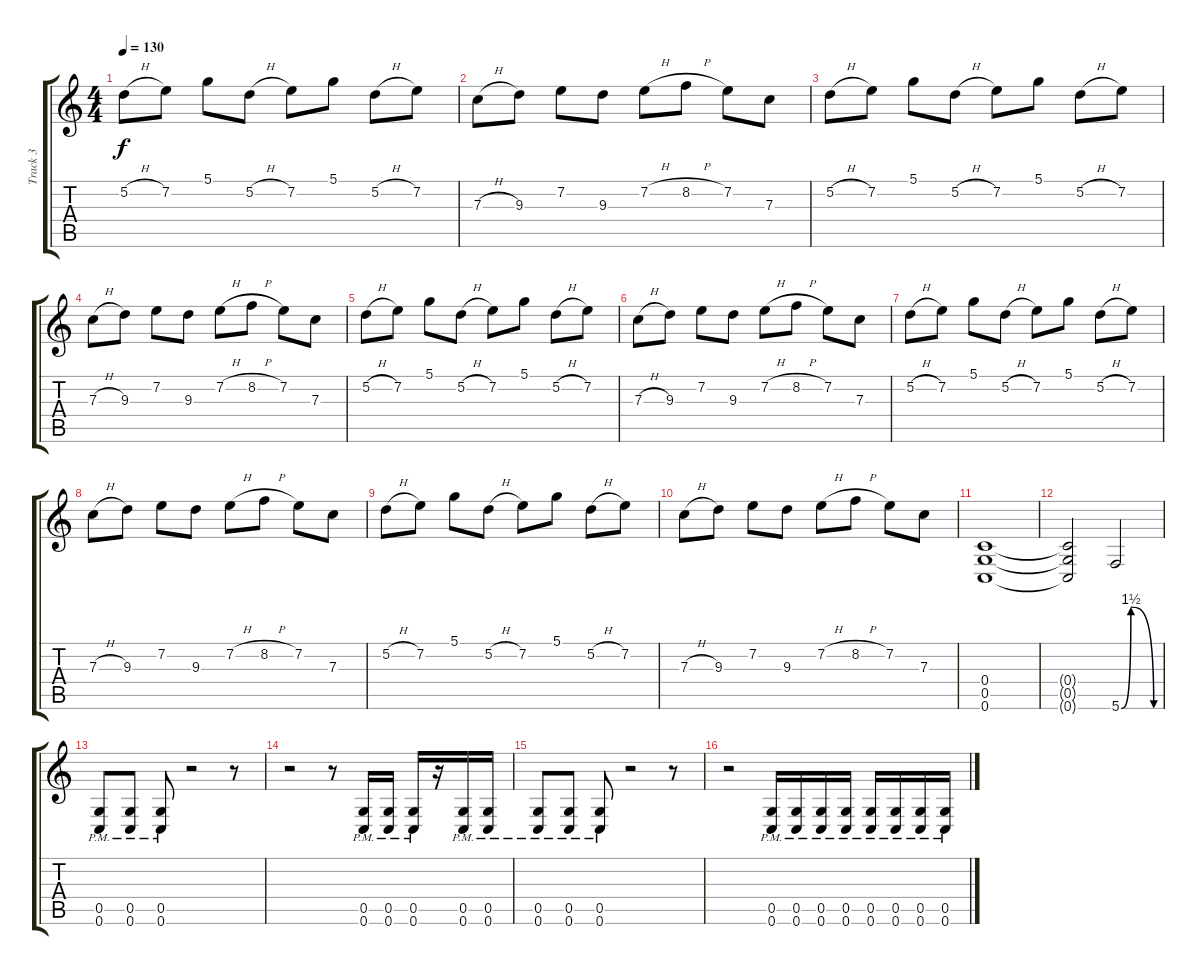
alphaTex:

\track ("Track 3" "Track 3") {instrument distortionguitar}
\staff {score tabs}
\tuning (D4 A3 F3 C3 G2 C2) {hide}
\ts (4 4)
\tempo 130
\clef g2
\ks c
5.2{h}.8{dy f} 7.2.8 5.1.8 5.2{h}.8 7.2.8 5.1.8 5.2{h}.8 7.2.8 |
7.3{h}.8 9.3.8 7.2.8 9.3.8 7.2{h}.8 8.2{h}.8 7.2.8 7.3.8 |
5.2{h}.8 7.2.8 5.1.8 5.2{h}.8 7.2.8 5.1.8 5.2{h}.8 7.2.8 |
7.3{h}.8 9.3.8 7.2.8 9.3.8 7.2{h}.8 8.2{h}.8 7.2.8 7.3.8 |
5.2{h}.8 7.2.8 5.1.8 5.2{h}.8 7.2.8 5.1.8 5.2{h}.8 7.2.8 |
7.3{h}.8 9.3.8 7.2.8 9.3.8 7.2{h}.8 8.2{h}.8 7.2.8 7.3.8 |
5.2{h}.8 7.2.8 5.1.8 5.2{h}.8 7.2.8 5.1.8 5.2{h}.8 7.2.8 |
7.3{h}.8 9.3.8 7.2.8 9.3.8 7.2{h}.8 8.2{h}.8 7.2.8 7.3.8 |
5.2{h}.8 7.2.8 5.1.8 5.2{h}.8 7.2.8 5.1.8 5.2{h}.8 7.2.8 |
7.3{h}.8 9.3.8 7.2.8 9.3.8 7.2{h}.8 8.2{h}.8 7.2.8 7.3.8 |
(0.4 0.5 0.6).1 |
(0.4{t} 0.5{t} 0.6{t}).2 5.6{be (custom 0 0 15 6 51 0 60 0)}.2 |
(0.5{pm} 0.6{pm}).8 (0.5{pm} 0.6{pm}).8 (0.5{pm} 0.6{pm}).8 r.2 r.8 |
r.2 r.8 (0.5{pm} 0.6{pm}).16 (0.5{pm} 0.6{pm}).16 (0.5{pm} 0.6{pm}).16 r.16 (0.5{pm} 0.6{pm}).16 (0.5{pm} 0.6{pm}).16 |
(0.5{pm} 0.6{pm}).8 (0.5{pm} 0.6{pm}).8 (0.5{pm} 0.6{pm}).8 r.2 r.8 |
r.2 (0.5{pm} 0.6{pm}).16 (0.5{pm} 0.6{pm}).16 (0.5{pm} 0.6{pm}).16 (0.5{pm} 0.6{pm}).16 (0.5{pm} 0.6{pm}).16 (0.5{pm} 0.6{pm}).16 (0.5{pm} 0.6{pm}).16 (0.5{pm} 0.6{pm}).16
